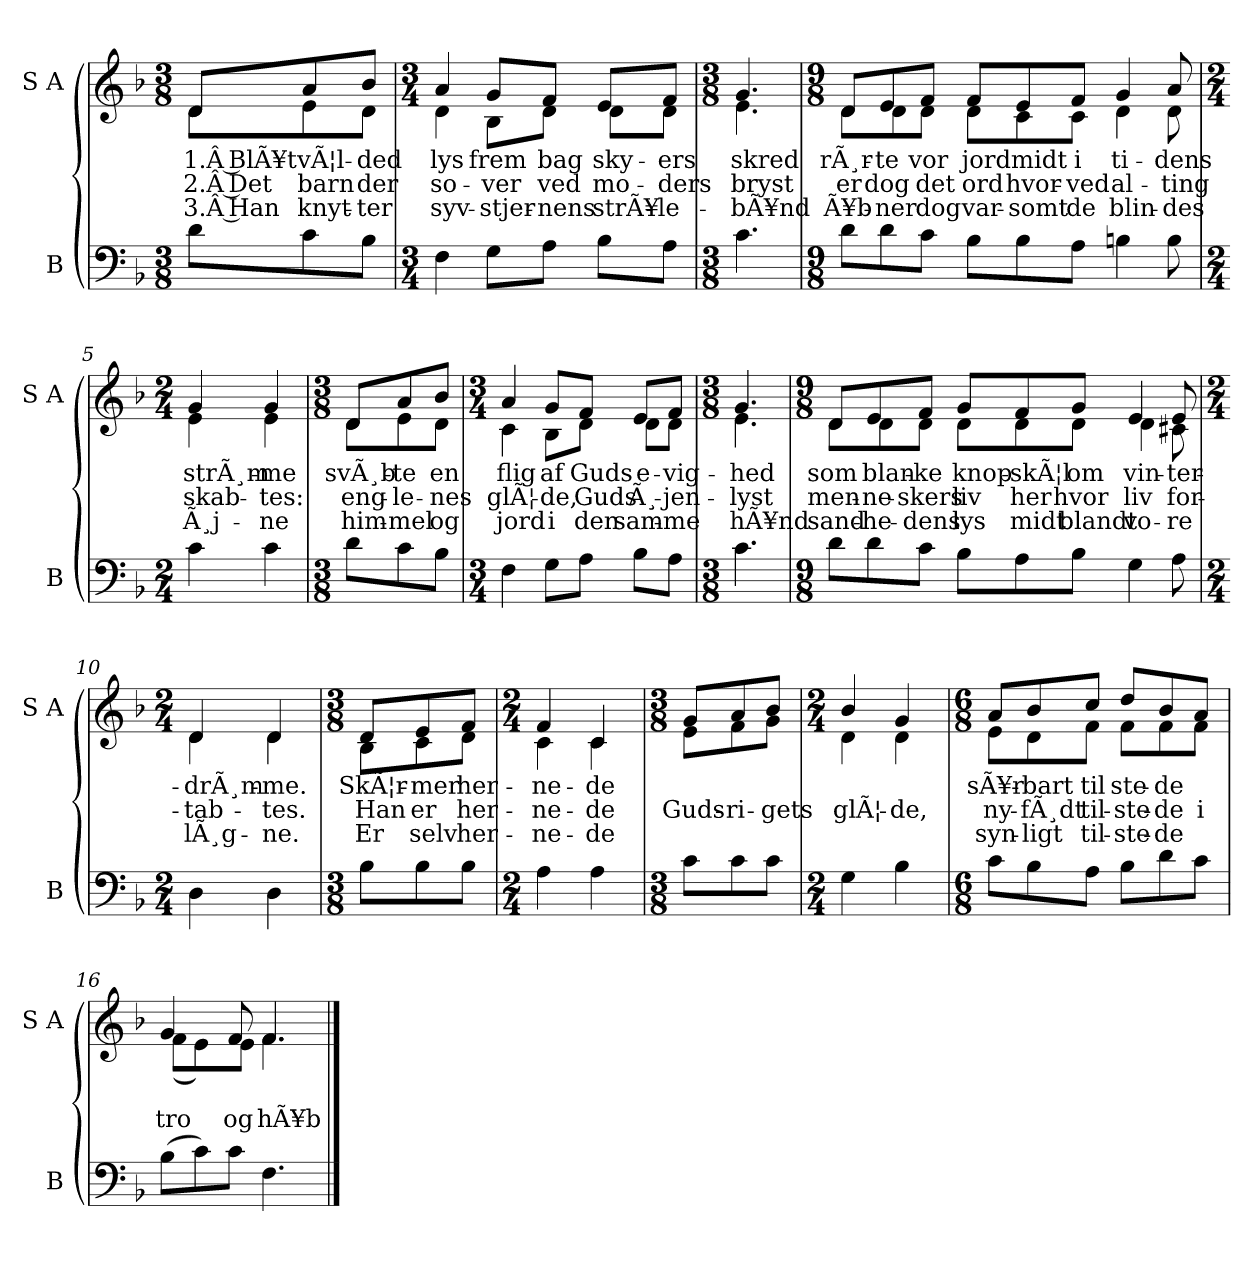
**kern	**kern	**text	**text	**text
*part2	*part1	*part1	*part1	*part1
*staff2	*staff1	*staff1	*staff1	*staff1
*I"B	*I"S A	*	*	*
*I'B	*I'S A	*	*	*
*clefF4	*clefG2	*	*	*
*k[b-]	*k[b-]	*	*	*
*M3/8	*M3/8	*	*	*
*MM90	*MM90	*	*	*
=1	=1	=1	=1	=1
*	*^	*	*	*
8d\L	8d/L	8d\L	1.Â BlÃ¥t	2.Â Det	3.Â Han
8c\	8a/	8e\	vÃ¦l-	barn	knyt-
8B-\J	8b-/J	8d\J	-ded	der	-ter
=2	=2	=2	=2	=2	=2
*M3/4	*M3/4	*	*	*	*
4F\	4a/	4d\	lys	so-	syv-
8G\L	8g/L	8B-\L	frem	-ver	-stjer-
8A\J	8f/J	8d\J	bag	ved	-nens
8B-\L	8e/L	8d\L	sky-	mo-	strÃ¥-
8A\J	8f/J	8d\J	-ers	-ders	-le-
=3	=3	=3	=3	=3	=3
*M3/8	*M3/8	*	*	*	*
4.c\	4.g/	4.e\	skred	bryst	-bÃ¥nd
=4	=4	=4	=4	=4	=4
*M9/8	*M9/8	*	*	*	*
8d\L	8d/L	8d\L	rÃ¸r-	er	Ã¥b-
8d\	8e/	8d\	-te	dog	-ner
8c\J	8f/J	8d\J	vor	det	dog
8B-\L	8f/L	8d\L	jord	ord	var-
8B-\	8e/	8c\	midt	hvor-	-somt
8A\J	8f/J	8c\J	i	-ved	de
4Bn\	4g/	4d\	ti-	al-	blin-
8B\	8a/	8d\	-dens	-ting	-des
=5	=5	=5	=5	=5	=5
*M2/4	*M2/4	*	*	*	*
4c\	4g/	4e\	strÃ¸m-	skab-	Ã¸j-
4c\	4g/	4e\	-me	-tes:	-ne
!!LO:LB:g=z	!!
=6	=6	=6	=6	=6	=6
*M3/8	*M3/8	*	*	*	*
8d\L	8d/L	8d\L	svÃ¸b-	eng-	him-
8c\	8a/	8e\	-te	-le-	-mel
8B-\J	8b-/J	8d\J	en	-nes	og
=7	=7	=7	=7	=7	=7
*M3/4	*M3/4	*	*	*	*
4F\	4a/	4c\	flig	glÃ¦-	jord
8G\L	8g/L	8B-\L	af	-de,	i
8A\J	8f/J	8d\J	Guds	Guds	den
8B-\L	8e/L	8d\L	e-	Ã¸-	sam-
8A\J	8f/J	8d\J	-vig-	-jen-	-me
=8	=8	=8	=8	=8	=8
*M3/8	*M3/8	*	*	*	*
4.c\	4.g/	4.e\	-hed	-lyst	hÃ¥nd
=9	=9	=9	=9	=9	=9
*M9/8	*M9/8	*	*	*	*
8d\L	8d/L	8d\L	som	men-	sand-
8d\	8e/	8d\	blan-	-ne-	-he-
8c\J	8f/J	8d\J	-ke	-skers	-dens
8B-\L	8g/L	8d\L	knop-	liv	lys
8A\	8f/	8d\	-skÃ¦l	her	midt
8B-\J	8g/J	8d\J	om	hvor	blandt
4G\	4e/	4d\	vin-	liv	vo-
8A\	8e/	8c#X\	-ter-	for-	-re
=10	=10	=10	=10	=10	=10
*M2/4	*M2/4	*	*	*	*
4D\	4d/	4d\	-drÃ¸m-	-tab-	lÃ¸g-
4D\	4d/	4d\	-me.	-tes.	-ne.
!!LO:LB:g=z	!!
=11	=11	=11	=11	=11	=11
*M3/8	*M3/8	*	*	*	*
8B-\L	8d/L	8B-\L	SkÃ¦r-	Han	Er
8B-\	8e/	8c\	-mer	er	selv
8B-\J	8f/J	8d\J	her-	her-	her-
=12	=12	=12	=12	=12	=12
*M2/4	*M2/4	*	*	*	*
4A\	4f/	4c\	-ne-	-ne-	-ne-
4A\	4c/	4c\	-de	-de	-de
=13	=13	=13	=13	=13	=13
*M3/8	*M3/8	*	*	*	*
8c\L	8g/L	8e\L	.	Guds-	.
8c\	8a/	8f\	.	-ri-	.
8c\J	8b-/J	8g\J	.	-gets	.
=14	=14	=14	=14	=14	=14
*M2/4	*M2/4	*	*	*	*
4G\	4b-/	4d\	.	glÃ¦-	.
4B-\	4g/	4d\	.	-de,	.
=15	=15	=15	=15	=15	=15
*M6/8	*M6/8	*	*	*	*
8c\L	8a/L	8e\L	sÃ¥r-	ny-	syn-
8B-\	8b-/	8d\	-bart	-fÃ¸dt	-ligt
8A\J	8cc/J	8f\J	til	til-	til-
8B-\L	8dd/L	8f\L	ste-	-ste-	-ste-
8d\	8b-/	8f\	-de	-de	-de
8c\J	8a/J	8f\J	.	i	.
=16	=16	=16	=16	=16	=16
(>8B-\L	4g/	(<8f\L	.	tro	.
8c\)	.	8e\)	.	.	.
8c\J	8f/	8e\J	.	og	.
4.F\	4.f/	4.f\	.	hÃ¥b	.
*	*v	*v	*	*	*
==	==	==	==	==
*-	*-	*-	*-	*-
